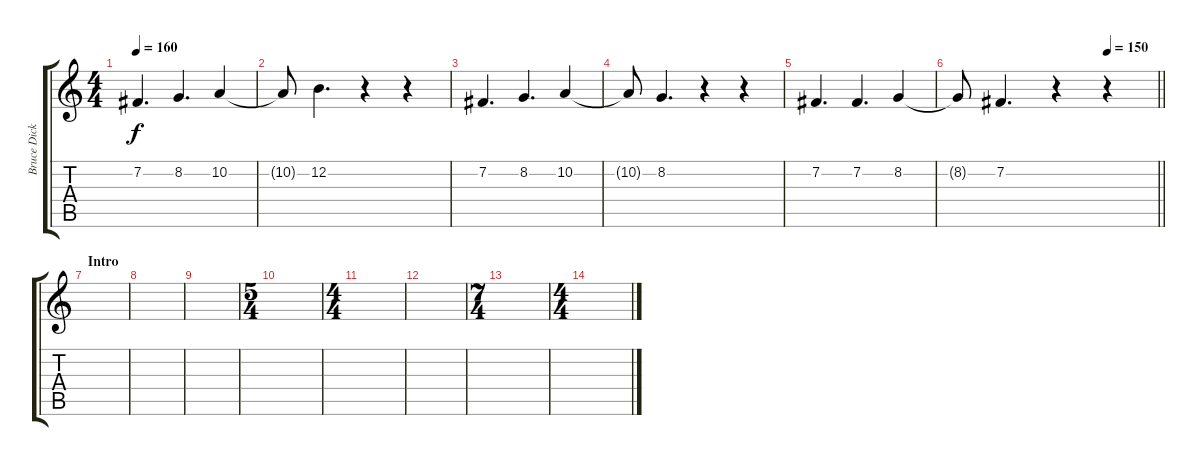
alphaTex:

\track ("Bruce Dickinson" "Bruce Dick") {instrument violin}
\staff {score tabs}
\tuning (E4 B3 G3 D3 A2 E2) {hide}
\ts (4 4)
\tempo 160
\clef g2
\ks c
7.2.4{d dy f} 8.2.4{d} 10.2.4 |
10.2{t}.8 12.2.4{d} r.4 r.4 |
7.2.4{d} 8.2.4{d} 10.2.4 |
10.2{t}.8 8.2.4{d} r.4 r.4 |
7.2.4{d} 7.2.4{d} 8.2.4 |
\tempo (150 0.75)
\barLineRight lightlight
8.2{t}.8 7.2.4{d} r.4 r.4 |
\section ("" "Intro")
|
|
|
\ts (5 4)
|
\ts (4 4)
|
|
\ts (7 4)
|
\ts (4 4)
